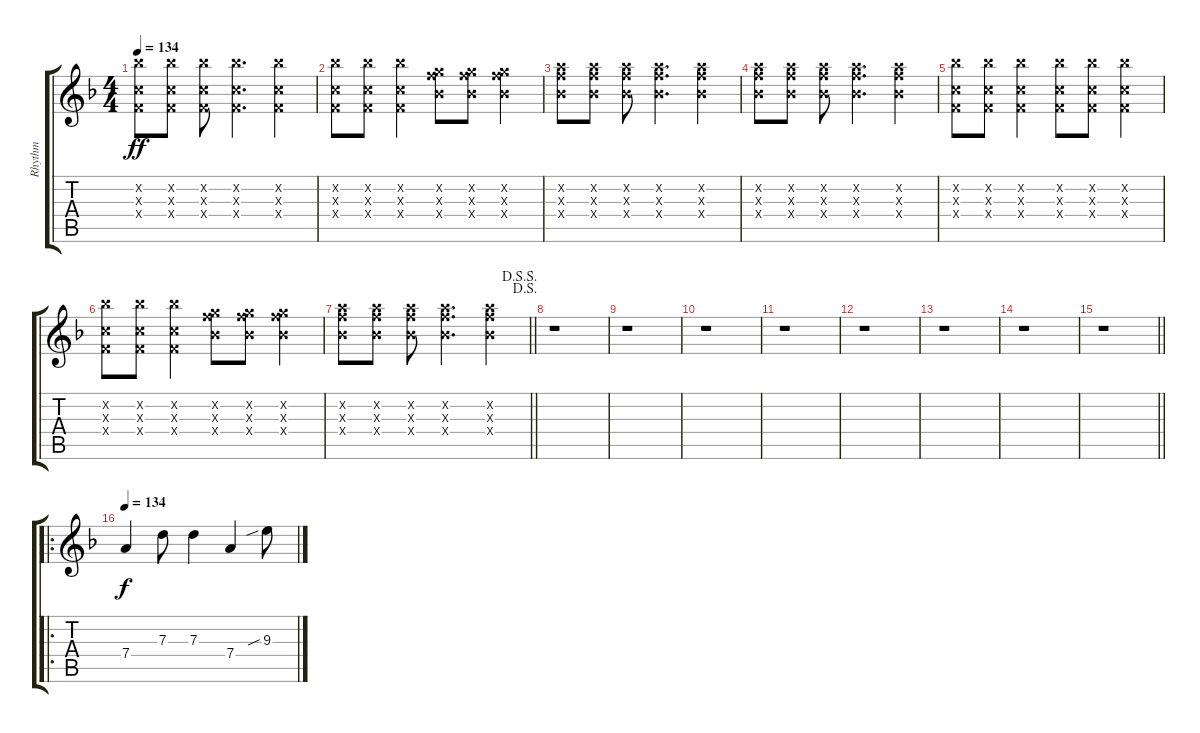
\track ("Rhythm" "Rhythm") {instrument electricguitarmuted}
\staff {score tabs}
\tuning (E4 B3 G3 D3 A2 D2) {hide}
\ts (4 4)
\tempo 134
\clef g2
\ks f
(11.2{x} 5.3{x} 3.4{x}).8{dy ff} (11.2{x} 5.3{x} 3.4{x}).8 (11.2{x} 5.3{x} 3.4{x}).8 (11.2{x} 5.3{x} 3.4{x}).4{d} (11.2{x} 5.3{x} 3.4{x}).4 |
(11.2{x} 5.3{x} 3.4{x}).8 (11.2{x} 5.3{x} 3.4{x}).8 (11.2{x} 5.3{x} 3.4{x}).4 (8.2{x} 10.3{x} 8.4{x}).8 (8.2{x} 10.3{x} 8.4{x}).8 (8.2{x} 10.3{x} 8.4{x}).4 |
(10.2{x} 10.3{x} 8.4{x}).8 (10.2{x} 10.3{x} 8.4{x}).8 (10.2{x} 10.3{x} 8.4{x}).8 (10.2{x} 10.3{x} 8.4{x}).4{d} (10.2{x} 10.3{x} 8.4{x}).4 |
(10.2{x} 10.3{x} 8.4{x}).8 (10.2{x} 10.3{x} 8.4{x}).8 (10.2{x} 10.3{x} 8.4{x}).8 (10.2{x} 10.3{x} 8.4{x}).4{d} (10.2{x} 10.3{x} 8.4{x}).4 |
(11.2{x} 5.3{x} 3.4{x}).8 (11.2{x} 5.3{x} 3.4{x}).8 (11.2{x} 5.3{x} 3.4{x}).4 (11.2{x} 5.3{x} 3.4{x}).8 (11.2{x} 5.3{x} 3.4{x}).8 (11.2{x} 5.3{x} 3.4{x}).4 |
(11.2{x} 5.3{x} 3.4{x}).8 (11.2{x} 5.3{x} 3.4{x}).8 (11.2{x} 5.3{x} 3.4{x}).4 (8.2{x} 10.3{x} 8.4{x}).8 (8.2{x} 10.3{x} 8.4{x}).8 (8.2{x} 10.3{x} 8.4{x}).4 |
\jump dalsegno
\jump dalsegnosegno
\barLineRight lightlight
(10.2{x} 10.3{x} 8.4{x}).8 (10.2{x} 10.3{x} 8.4{x}).8 (10.2{x} 10.3{x} 8.4{x}).8 (10.2{x} 10.3{x} 8.4{x}).4{d} (10.2{x} 10.3{x} 8.4{x}).4 |
r.1 |
r.1 |
r.1 |
r.1 |
r.1 |
r.1 |
r.1 |
\barLineRight lightlight
r.1 |
\ro
\tempo 134
7.4.4{dy f} 7.3.8 7.3.4 7.4.4 9.3{sib}.8
